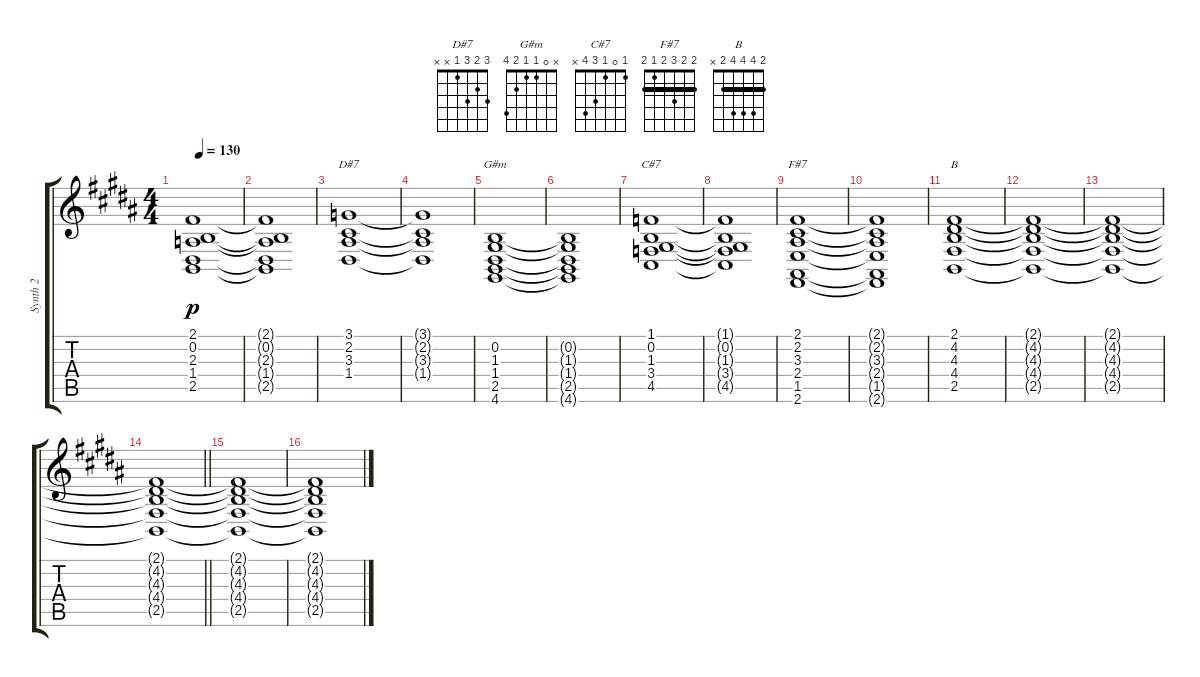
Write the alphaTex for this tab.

\track ("Synth 2" "Synth 2") {instrument drawbarorgan}
\staff {score tabs}
\tuning (E4 B3 G3 D3 A2 E2) {hide}
\chord ("D#7" 3 2 3 1 x x)
\chord ("G#m" x 0 1 1 2 4)
\chord ("C#7" 1 0 1 3 4 x)
\chord ("F#7" 2 2 3 2 1 2) {barre 2}
\chord ("B" 2 4 4 4 2 x) {barre 2}
\ts (4 4)
\tempo 130
\clef g2
\ks b
(2.1{t} 0.2{t} 2.3{t} 1.4{t} 2.5{t}).1{dy p} |
(2.1{t} 0.2{t} 2.3{t} 1.4{t} 2.5{t}).1 |
(3.1 2.2 3.3 1.4).1{ch "D#7"} |
(3.1{t} 2.2{t} 3.3{t} 1.4{t}).1 |
(0.2 1.3 1.4 2.5 4.6).1{ch "G#m"} |
(0.2{t} 1.3{t} 1.4{t} 2.5{t} 4.6{t}).1 |
(1.1 0.2 1.3 3.4 4.5).1{ch "C#7"} |
(1.1{t} 0.2{t} 1.3{t} 3.4{t} 4.5{t}).1 |
(2.1 2.2 3.3 2.4 1.5 2.6).1{ch "F#7"} |
(2.1{t} 2.2{t} 3.3{t} 2.4{t} 1.5{t} 2.6{t}).1 |
(2.1 4.2 4.3 4.4 2.5).1{ch "B"} |
(2.1{t} 4.2{t} 4.3{t} 4.4{t} 2.5{t}).1 |
(2.1{t} 4.2{t} 4.3{t} 4.4{t} 2.5{t}).1 |
\barLineRight lightlight
(2.1{t} 4.2{t} 4.3{t} 4.4{t} 2.5{t}).1 |
(2.1{t} 4.2{t} 4.3{t} 4.4{t} 2.5{t}).1 |
(2.1{t} 4.2{t} 4.3{t} 4.4{t} 2.5{t}).1
